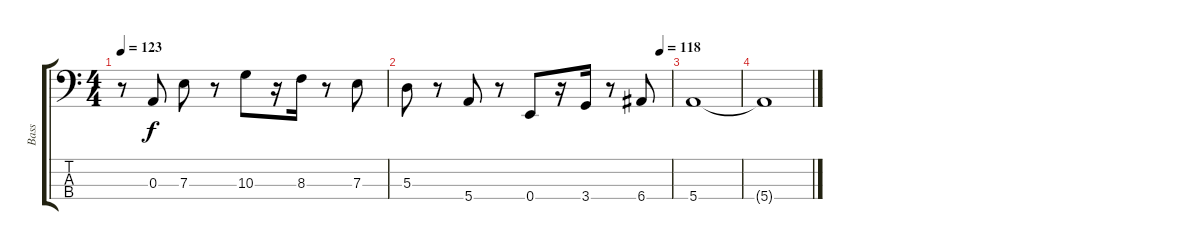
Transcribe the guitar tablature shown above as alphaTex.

\track ("Bass" "Bass") {instrument acousticbass}
\staff {score tabs}
\tuning (G2 D2 A1 E1) {hide}
\ts (4 4)
\tempo 123
\clef f4
\ks c
r.8{dy f} 0.3.8 7.3.8 r.8 10.3.8 r.16 8.3.16 r.8 7.3.8 |
\tempo (118 0.9583333333333334)
5.3.8 r.8 5.4.8 r.8 0.4.8 r.16 3.4.16 r.8 6.4.8 |
5.4.1 |
5.4{t}.1
